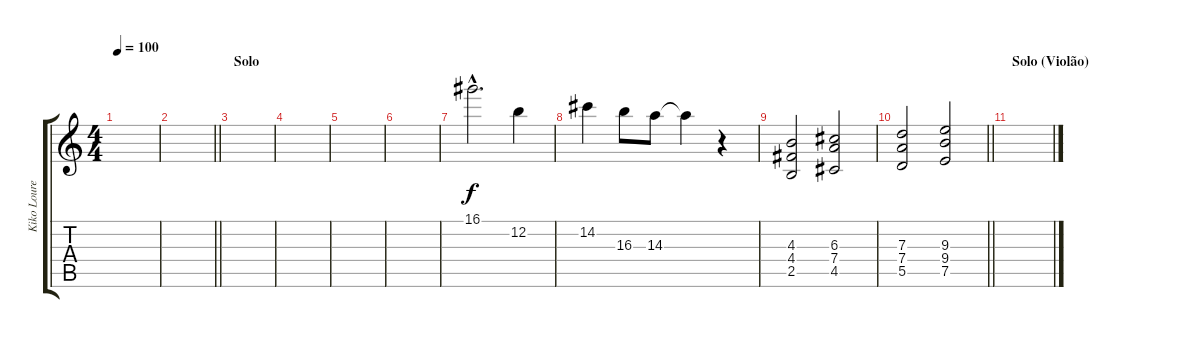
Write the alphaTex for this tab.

\track ("Kiko Loureiro" "Kiko Loure") {instrument distortionguitar}
\staff {score tabs}
\tuning (E4 B3 G3 D3 A2 E2) {hide}
\ts (4 4)
\tempo 100
\clef g2
\ks c
|
\barLineRight lightlight
|
\section ("" "Solo")
|
|
|
|
16.1{hac}.2{d} 12.2.4 |
14.2.4 16.3.8 14.3.8 14.3{t}.4 r.4 |
(4.3 4.4 2.5).2 (6.3 7.4 4.5).2 |
\barLineRight lightlight
(7.3 7.4 5.5).2 (9.3 9.4 7.5).2 |
\section ("" "Solo (Violão)")
